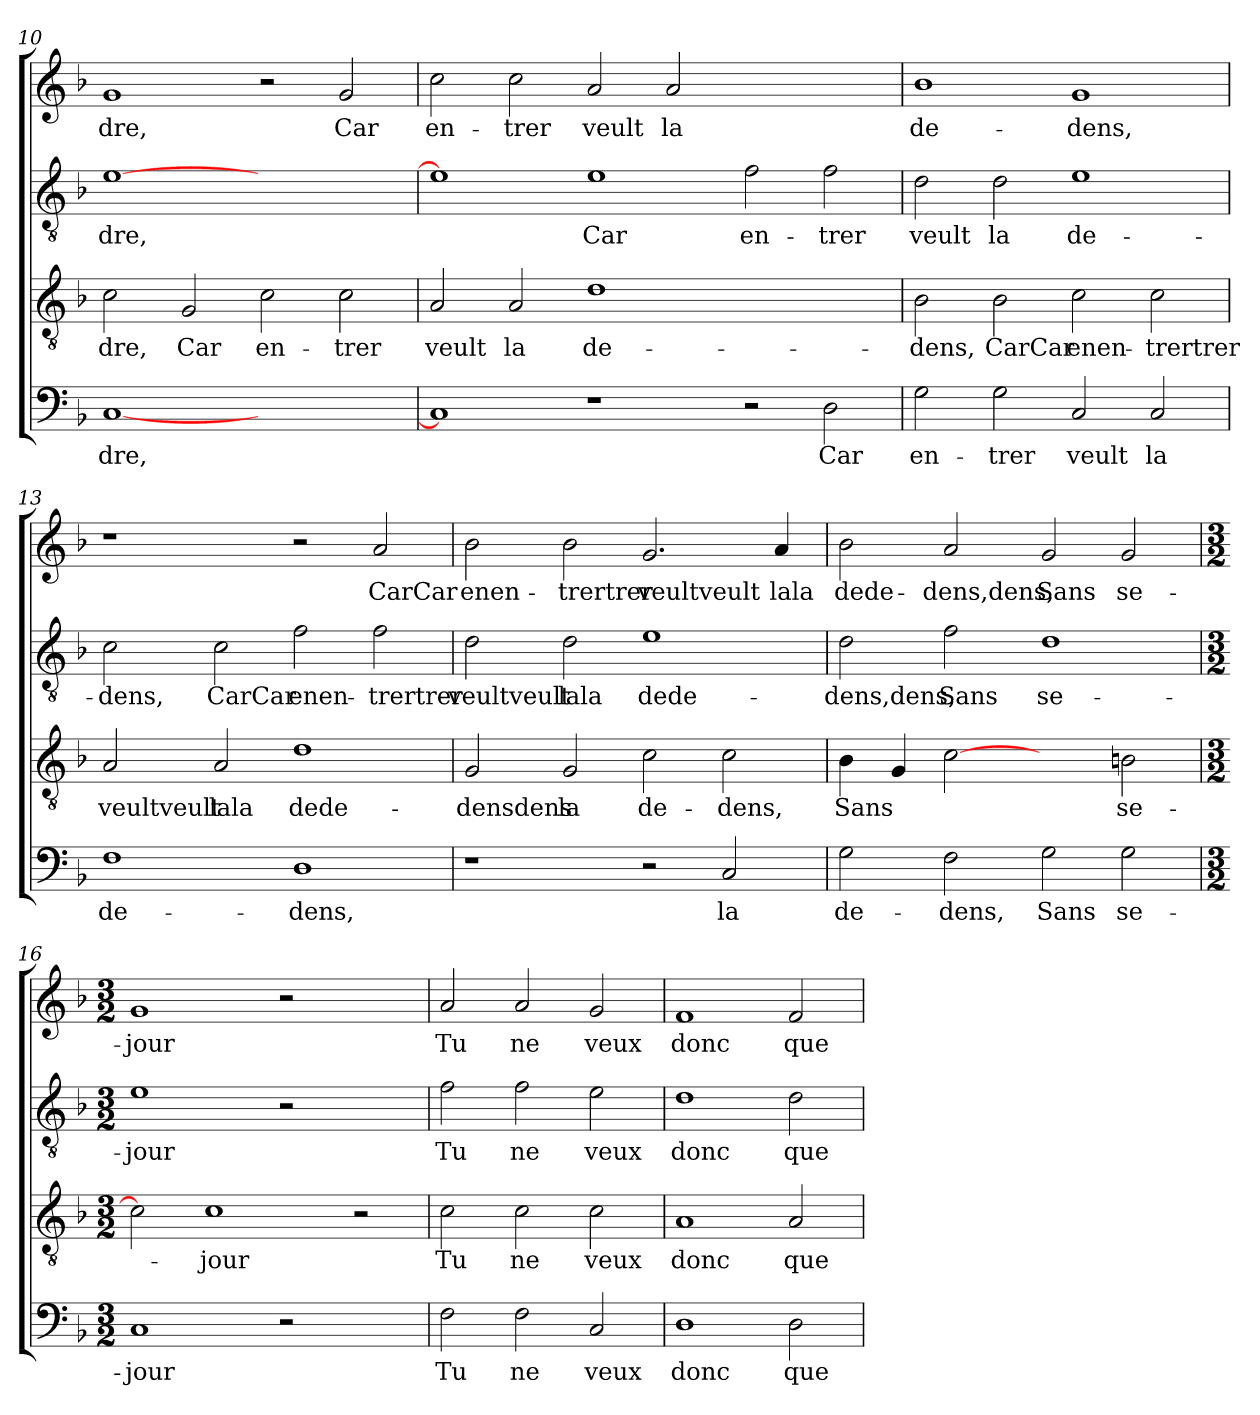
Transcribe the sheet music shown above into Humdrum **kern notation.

**kern	**text	**kern	**text	**kern	**text	**kern	**text
*part4	*part4	*part3	*part3	*part2	*part2	*part1	*part1
*staff4	*staff4	*staff3	*staff3	*staff2	*staff2	*staff1	*staff1
*clefF4	*	*clefGv2	*	*clefGv2	*	*clefG2	*
*k[b-]	*	*k[b-]	*	*k[b-]	*	*k[b-]	*
=10	=10	=10	=10	=10	=10	=10	=10
[1C	-dre,	2c	-dre,	[1e	-dre,	1g	-dre,
.	.	2G	Car	.	.	.	.
1ryy	.	2c	en-	1ryy	.	2r	.
.	.	2c	-trer	.	.	2g	Car
=11	=11	=11	=11	=11	=11	=11	=11
1C]	.	2A	veult	1e]	.	2cc	en-
.	.	2A	la	.	.	2cc	-trer
1r	.	1d	de-	1e	Car	2a	veult
.	.	.	.	.	.	2a	la
2r	.	1ryy	.	2f	en-	1ryy	.
2D	Car	.	.	2f	-trer	.	.
=12	=12	=12	=12	=12	=12	=12	=12
2G	en-	2B-	-dens,	2d	veult	1b-	de-
2G	-trer	2B-	CarCar	2d	la	.	.
2C	veult	2c	enen-	1e	de-	1g	-dens,
2C	la	2c	-trertrer	.	.	.	.
!!LO:PB:g=z
=13	=13	=13	=13	=13	=13	=13	=13
1F	de-	2A	veultveult	2c	-dens,	1r	.
.	.	2A	lala	2c	CarCar	.	.
1D	-dens,	1d	dede-	2f	enen-	2r	.
.	.	.	.	2f	-trertrer	2a	CarCar
=14	=14	=14	=14	=14	=14	=14	=14
1r	.	2G	-densdens	2d	veultveult	2b-	enen-
.	.	2G	la	2d	lala	2b-	-trertrer
2r	.	2c	de-	1e	dede-	2.g	veultveult
2C	la	2c	-dens,	.	.	.	.
.	.	.	.	.	.	4a	lala
=15	=15	=15	=15	=15	=15	=15	=15
2G	de-	4B-	Sans	2d	-dens,dens,	2b-	dede-
.	.	4G	.	.	.	.	.
2F	-dens,	[2c	.	2f	Sans	2a	-dens,dens,
2G	Sans	2ryy	.	1d	se-	2g	Sans
2G	se-	2Bn	se-	.	.	2g	se-
=16	=16	=16	=16	=16	=16	=16	=16
*M3/2	*	*M3/2	*	*M3/2	*	*M3/2	*
1C	-jour	2c]	.	1e	-jour	1g	-jour
.	.	1c	-jour	.	.	.	.
2r	.	.	.	2r	.	2r	.
2ryy	.	2r	.	2ryy	.	2ryy	.
!!LO:LB:g=z
=17	=17	=17	=17	=17	=17	=17	=17
2F	Tu	2c	Tu	2f	Tu	2a	Tu
2F	ne	2c	ne	2f	ne	2a	ne
2C	veux	2c	veux	2e	veux	2g	veux
=18	=18	=18	=18	=18	=18	=18	=18
1D	donc	1A	donc	1d	donc	1f	donc
2D	que	2A	que	2d	que	2f	que
=	=	=	=	=	=	=	=
*-	*-	*-	*-	*-	*-	*-	*-
